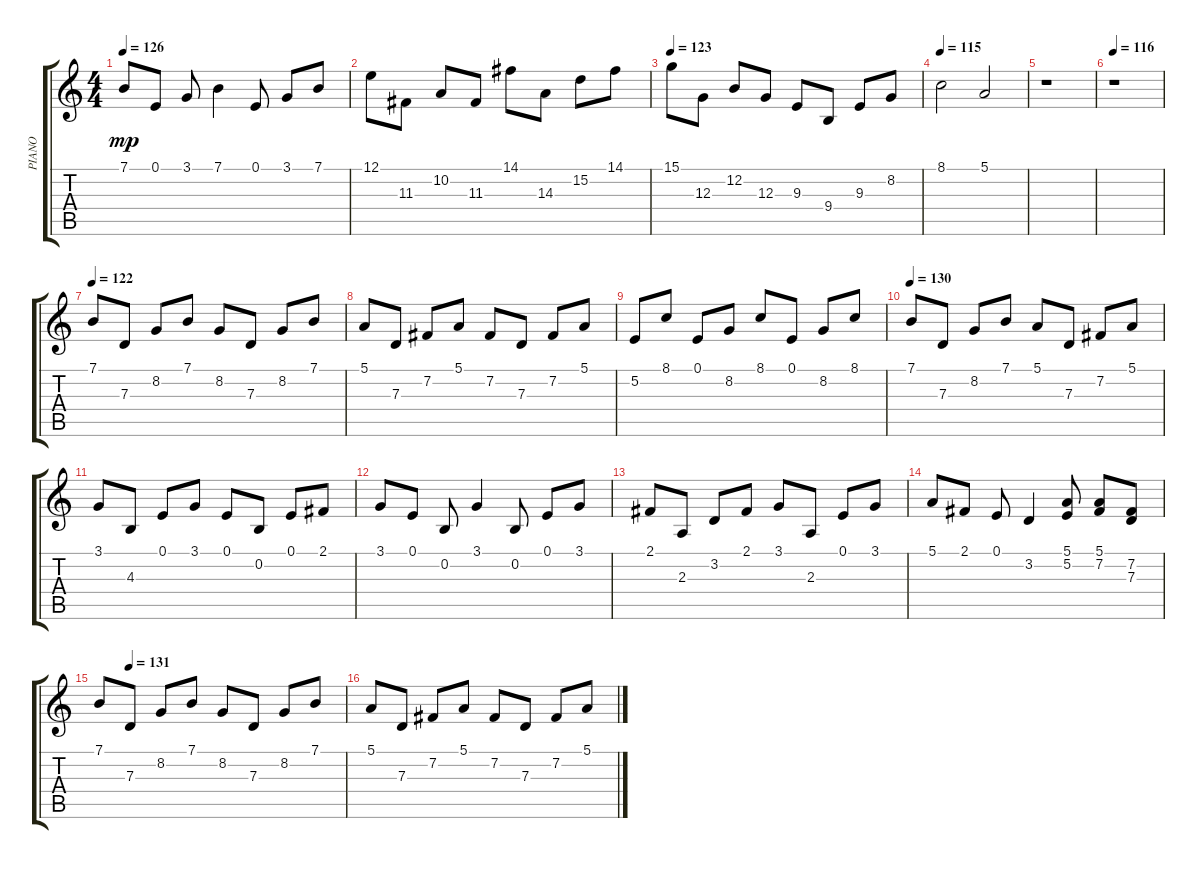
\track ("PIANO" "PIANO") {instrument acousticgrandpiano}
\staff {score tabs}
\tuning (E4 B3 G3 D3 A2 E2) {hide}
\ts (4 4)
\tempo 126
\clef g2
\ks c
7.1.8{dy mp} 0.1.8 3.1.8 7.1.4 0.1.8 3.1.8 7.1.8 |
12.1.8 11.3.8 10.2.8 11.3.8 14.1.8 14.3.8 15.2.8 14.1.8 |
\tempo 123
15.1.8 12.3.8 12.2.8 12.3.8 9.3.8 9.4.8 9.3.8 8.2.8 |
\tempo 115
8.1.2 5.1.2 |
r.1 |
\tempo 116
r.1 |
\tempo 122
7.1.8 7.3.8 8.2.8 7.1.8 8.2.8 7.3.8 8.2.8 7.1.8 |
5.1.8 7.3.8 7.2.8 5.1.8 7.2.8 7.3.8 7.2.8 5.1.8 |
5.2.8 8.1.8 0.1.8 8.2.8 8.1.8 0.1.8 8.2.8 8.1.8 |
\tempo 130
7.1.8 7.3.8 8.2.8 7.1.8 5.1.8 7.3.8 7.2.8 5.1.8 |
3.1.8 4.3.8 0.1.8 3.1.8 0.1.8 0.2.8 0.1.8 2.1.8 |
3.1.8 0.1.8 0.2.8 3.1.4 0.2.8 0.1.8 3.1.8 |
2.1.8 2.3.8 3.2.8 2.1.8 3.1.8 2.3.8 0.1.8 3.1.8 |
5.1.8 2.1.8 0.1.8 3.2.4 (5.1 5.2).8 (5.1 7.2).8 (7.2 7.3).8 |
\tempo (131 0.125)
7.1.8 7.3.8 8.2.8 7.1.8 8.2.8 7.3.8 8.2.8 7.1.8 |
5.1.8 7.3.8 7.2.8 5.1.8 7.2.8 7.3.8 7.2.8 5.1.8
